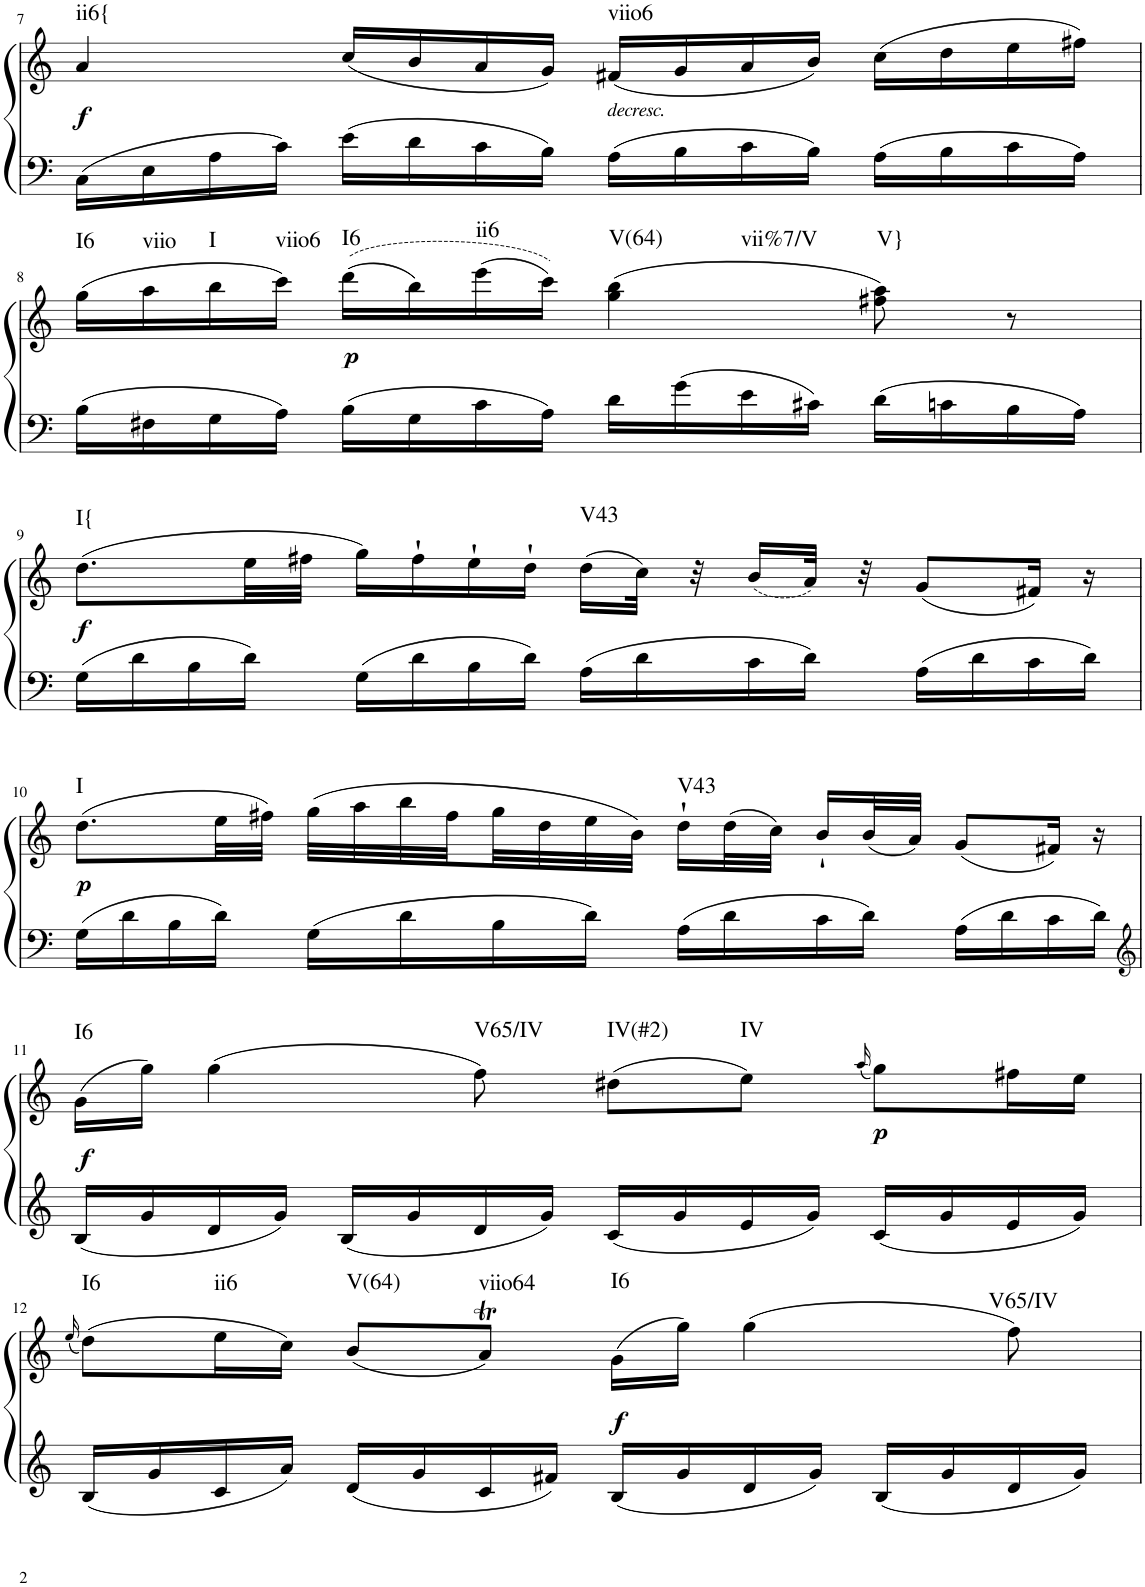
**kern	**kern	**dynam	**harte
*part1	*part1	*part1	*part1
*staff2	*staff1	*staff1/2	*
*I"Klavier linke Hand	*	*	*
!!LO:PB:g=z
*clefF4	*clefG2	*	*
*k[]	*k[]	*	*
*M4/4	*M4/4	*	*
*met(c)	*met(c)	*	*
=7	=7	=7	=7
!	!	!LO:DY:b	!LO:H:kt=ii6{
16C\LL	4a/	f	N
16E\	.	.	.
16A\	.	.	.
16c\JJ	.	.	.
16e\LL	(16cc/LL	.	.
16d\	16b/	.	.
16c\	16a/	.	.
16B\JJ	16g/JJ)	.	.
!	!LO:TX:b:i:t=decresc.	!	!LO:H:kt=viio6
16A\LL	(16f#X/LL	.	N
16B\	16g/	.	.
16c\	16a/	.	.
16B\JJ	16b/JJ)	.	.
16A\LL	(16cc\LL	.	.
16B\	16dd\	.	.
16c\	16ee\	.	.
16A\JJ	16ff#X\JJ)	.	.
!!LO:LB:g=z
=8	=8	=8	=8
!	!	!	!LO:H:kt=I6
16B\LL	(16gg\LL	.	N
!	!	!	!LO:H:kt=viio
16F#X\	16aa\	.	N
!	!	!	!LO:H:kt=I
16G\	16bb\	.	N
!	!	!	!LO:H:kt=viio6
16A\JJ	16ccc\JJ)	.	N
!	!	!LO:DY:b	!LO:H:kt=I6
16B\LL	((16ddd\LL	p	N
16G\	16bb\)	.	.
!	!	!	!LO:H:kt=ii6
16c\	(16eee\	.	N
16A\JJ	16ccc\JJ))	.	.
!	!	!	!LO:H:n=1:kt=V(64)
!	!	!	!LO:H:n=2:kt=vii%7/V
16d\LL	(4gg\ 4bb\	.	N N
16g\	.	.	.
16e\	.	.	.
16c#X\JJ	.	.	.
!	!	!	!LO:H:kt=V}
16d\LL	8ff#X\ 8aa\)	.	N
16cn\	.	.	.
16B\	8r	.	.
16A\JJ	.	.	.
!!LO:LB:g=z
=9	=9	=9	=9
!	!	!LO:DY:b	!LO:H:kt=I{
16G\LL	(8.dd\L	f	N
16d\	.	.	.
16B\	.	.	.
16d\JJ	32ee\LL	.	.
.	32ff#X\JJJ	.	.
16G\LL	16gg\LL)	.	.
16d\	16ff#`\	.	.
16B\	16ee`\	.	.
16d\JJ	16dd`\JJ	.	.
!	!	!	!LO:H:kt=V43
16A\LL	(16dd\LL	.	N
16d\	32cc\JJk)	.	.
.	32r	.	.
16c\	(16b/LL	.	.
16d\JJ	32a/JJk)	.	.
.	32r	.	.
16A\LL	(8g/L	.	.
16d\	.	.	.
16c\	16f#X/Jk)	.	.
16d\JJ	16r	.	.
!!LO:LB:g=z
=10	=10	=10	=10
!	!	!LO:DY:b	!LO:H:kt=I
16G\LL	(8.dd\L	p	N
16d\	.	.	.
16B\	.	.	.
16d\JJ	32ee\LL	.	.
.	32ff#X\JJJ)	.	.
16G\LL	(32gg\LLL	.	.
.	32aa\	.	.
16d\	32bb\	.	.
.	32ff#\	.	.
16B\	32gg\	.	.
.	32dd\	.	.
16d\JJ	32ee\	.	.
.	32b\JJJ)	.	.
!	!	!	!LO:H:kt=V43
16A\LL	16dd`\LL	.	N
16d\	(32dd\L	.	.
.	32cc\JJJ)	.	.
16c\	16b`/LL	.	.
16d\JJ	(32b/L	.	.
.	32a/JJJ)	.	.
16A\LL	(8g/L	.	.
16d\	.	.	.
16c\	16f#X/Jk)	.	.
16d\JJ	16r	.	.
!!LO:LB:g=z
=11	=11	=11	=11
*clefG2	*	*	*
!	!	!LO:DY:a=2	!LO:H:kt=I6
16B/LL	(16g\LL	f	N
16g/	16gg\JJ)	.	.
16d/	(4gg\	.	.
16g/JJ	.	.	.
16B/LL	.	.	.
16g/	.	.	.
!	!	!	!LO:H:kt=V65/IV
16d/	8ff\)	.	N
16g/JJ	.	.	.
!	!	!	!LO:H:kt=IV(#2)
16c/LL	(8dd#X\L	.	N
16g/	.	.	.
!	!	!	!LO:H:kt=IV
16e/	8ee\J)	.	N
16g/JJ	.	.	.
.	(16qaa/	.	.
!	!	!LO:DY:b	!
16c/LL	8gg\L)	p	.
16g/	.	.	.
16e/	16ff#X\L	.	.
16g/JJ	16ee\JJ	.	.
!!LO:LB:g=z
=12	=12	=12	=12
.	(16qee/	.	.
!	!	!	!LO:H:kt=I6
16B/LL	(8dd\L)	.	N
16g/	.	.	.
!	!	!	!LO:H:kt=ii6
16c/	16ee\L	.	N
16a/JJ	16cc\JJ)	.	.
!	!	!	!LO:H:kt=V(64)
16d/LL	(8b/L	.	N
16g/	.	.	.
!	!	!	!LO:H:kt=viio64
16c/	8aT/J)	.	N
16f#X/JJ	.	.	.
!	!	!LO:DY:a=2	!LO:H:kt=I6
16B/LL	(16g\LL	f	N
16g/	16gg\JJ)	.	.
16d/	(4gg\	.	.
16g/JJ	.	.	.
16B/LL	.	.	.
16g/	.	.	.
!	!	!	!LO:H:kt=V65/IV
16d/	8ff\)	.	N
16g/JJ	.	.	.
=	=	=	=
*-	*-	*-	*-
